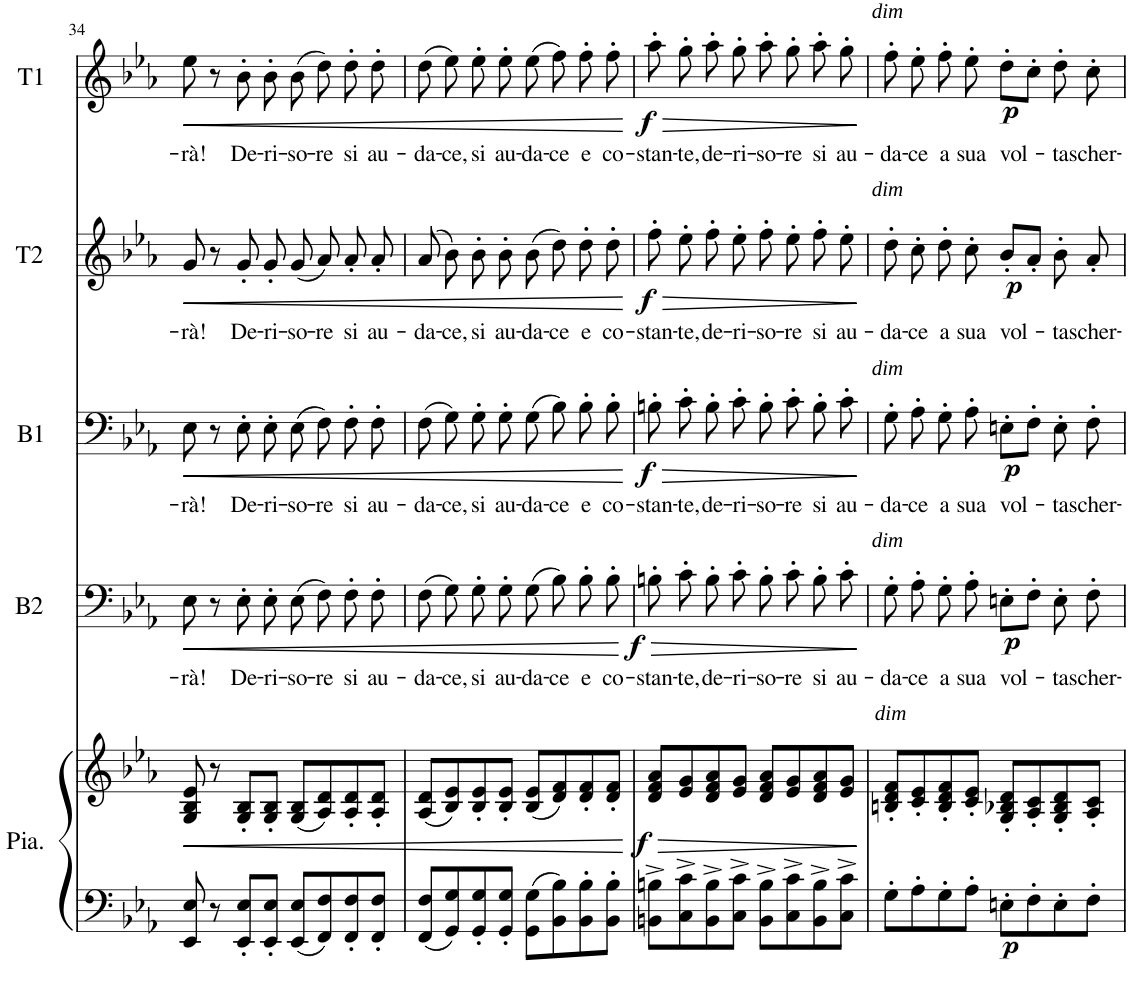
**kern	**kern	**dynam	**kern	**text	**dynam	**kern	**text	**dynam	**kern	**text	**dynam	**kern	**text	**dynam
*part5	*part5	*part5	*part4	*part4	*part4	*part3	*part3	*part3	*part2	*part2	*part2	*part1	*part1	*part1
*staff6	*staff5	*staff5/6	*staff4	*staff4	*staff4	*staff3	*staff3	*staff3	*staff2	*staff2	*staff2	*staff1	*staff1	*staff1
*I"Piano	*	*	*I"Basse 2	*	*	*I"Basse 1	*	*	*I"Ténor 2	*	*	*I"Ténor 1	*	*
*I'Pia.	*	*	*I'B2	*	*	*I'B1	*	*	*I'T2	*	*	*I'T1	*	*
!!LO:PB:g=z
*clefF4	*clefG2	*	*clefF4	*	*	*clefF4	*	*	*clefG2	*	*	*clefG2	*	*
*k[b-e-a-]	*k[b-e-a-]	*	*k[b-e-a-]	*	*	*k[b-e-a-]	*	*	*k[b-e-a-]	*	*	*k[b-e-a-]	*	*
*M4/4	*M4/4	*	*M4/4	*	*	*M4/4	*	*	*M4/4	*	*	*M4/4	*	*
=34	=34	=34	=34	=34	=34	=34	=34	=34	=34	=34	=34	=34	=34	=34
!	!	!LO:HP:b	!	!LO:LY:b	!LO:HP:b	!	!LO:LY:b	!LO:HP:b	!	!LO:LY:b	!LO:HP:b	!	!LO:LY:b	!LO:HP:b
8EE-/ 8E-/	8G/ 8B-/ 8e-/	<	8E-\	-rà!	<	8E-\	-rà!	<	8g/	-rà!	<	8ee-\	-rà!	<
8r	8r	.	8r	.	.	8r	.	.	8r	.	.	8r	.	.
!	!	!	!	!LO:LY:b	!	!	!LO:LY:b	!	!	!LO:LY:b	!	!	!LO:LY:b	!
8EE-/' 8E-/'L	8G/' 8B-/'L	.	8E-'\	De-	.	8E-'\	De-	.	8g'/	De-	.	8b-'\	De-	.
!	!	!	!	!LO:LY:b	!	!	!LO:LY:b	!	!	!LO:LY:b	!	!	!LO:LY:b	!
8EE-/' 8E-/'J	8G/' 8B-/'J	.	8E-'\	-ri-	.	8E-'\	-ri-	.	8g'/	-ri-	.	8b-'\	-ri-	.
!	!	!	!	!LO:LY:b	!	!	!LO:LY:b	!	!	!LO:LY:b	!	!	!LO:LY:b	!
8EE-/ 8E-/L	(8G/ 8B-/L	.	(8E-\	-so-	.	(8E-\	-so-	.	(8g/	-so-	.	(8b-\	-so-	.
!	!	!	!	!LO:LY:b	!	!	!LO:LY:b	!	!	!LO:LY:b	!	!	!LO:LY:b	!
8FF/ 8F/	8A-/ 8d/)	.	8F\)	-re	.	8F\)	-re	.	8a-/)	-re	.	8dd\)	-re	.
!	!	!	!	!LO:LY:b	!	!	!LO:LY:b	!	!	!LO:LY:b	!	!	!LO:LY:b	!
8FF/' 8F/'	8A-/' 8d/'	.	8F'\	si	.	8F'\	si	.	8a-'/	si	.	8dd'\	si	.
!	!	!	!	!LO:LY:b	!	!	!LO:LY:b	!	!	!LO:LY:b	!	!	!LO:LY:b	!
8FF/' 8F/'J	8A-/' 8d/'J	.	8F'\	au-	.	8F'\	au-	.	8a-'/	au-	.	8dd'\	au-	.
=35	=35	=35	=35	=35	=35	=35	=35	=35	=35	=35	=35	=35	=35	=35
!	!	!	!	!LO:LY:b	!	!	!LO:LY:b	!	!	!LO:LY:b	!	!	!LO:LY:b	!
8FF/ 8F/L	(8A-/ 8d/L	.	(8F\	-da-	.	(8F\	-da-	.	(8a-/	-da-	.	(8dd\	-da-	.
!	!	!	!	!LO:LY:b	!	!	!LO:LY:b	!	!	!LO:LY:b	!	!	!LO:LY:b	!
8GG/ 8G/	8B-/ 8e-/)	.	8G\)	-ce,	.	8G\)	-ce,	.	8b-\)	-ce,	.	8ee-\)	-ce,	.
!	!	!	!	!LO:LY:b	!	!	!LO:LY:b	!	!	!LO:LY:b	!	!	!LO:LY:b	!
8GG/' 8G/'	8B-/' 8e-/'	.	8G'\	si	.	8G'\	si	.	8b-'\	si	.	8ee-'\	si	.
!	!	!	!	!LO:LY:b	!	!	!LO:LY:b	!	!	!LO:LY:b	!	!	!LO:LY:b	!
8GG/' 8G/'J	8B-/' 8e-/'J	.	8G'\	au-	.	8G'\	au-	.	8b-'\	au-	.	8ee-'\	au-	.
!	!	!	!	!LO:LY:b	!	!	!LO:LY:b	!	!	!LO:LY:b	!	!	!LO:LY:b	!
8GG\ 8G\L	(8B-/ 8e-/L	.	(8G\	-da-	.	(8G\	-da-	.	(8b-\	-da-	.	(8ee-\	-da-	.
!	!	!	!	!LO:LY:b	!	!	!LO:LY:b	!	!	!LO:LY:b	!	!	!LO:LY:b	!
8BB-\ 8B-\	8d/ 8f/)	.	8B-\)	-ce	.	8B-\)	-ce	.	8dd\)	-ce	.	8ff\)	-ce	.
!	!	!	!	!LO:LY:b	!	!	!LO:LY:b	!	!	!LO:LY:b	!	!	!LO:LY:b	!
8BB-\' 8B-\'	8d/' 8f/'	.	8B-'\	e	.	8B-'\	e	.	8dd'\	e	.	8ff'\	e	.
!	!	!	!	!LO:LY:b	!	!	!LO:LY:b	!	!	!LO:LY:b	!	!	!LO:LY:b	!
8BB-\' 8B-\'J	8d/' 8f/'J	.	8B-'\	co-	.	8B-'\	co-	.	8dd'\	co-	.	8ff'\	co-	.
.	.	[	.	.	[	.	.	[	.	.	[	.	.	[
=36	=36	=36	=36	=36	=36	=36	=36	=36	=36	=36	=36	=36	=36	=36
!	!	!LO:HP:b	!	!LO:LY:b	!LO:HP:b	!	!LO:LY:b	!LO:HP:b	!	!LO:LY:b	!LO:HP:b	!	!LO:LY:b	!LO:HP:b
!	!	!LO:DY:n=1:b	!	!	!LO:DY:n=1:b	!	!	!LO:DY:n=1:b	!	!	!LO:DY:n=1:b	!	!	!LO:DY:n=1:b
8BBn\^ 8Bn\^L	8d/ 8f/ 8a-/L	> f	8Bn'\	-stan-	> f	8Bn'\	-stan-	> f	8ff'\	-stan-	> f	8aa-'\	-stan-	> f
!	!	!	!	!LO:LY:b	!	!	!LO:LY:b	!	!	!LO:LY:b	!	!	!LO:LY:b	!
8C\^ 8c\^	8e-/ 8g/	.	8c'\	-te,	.	8c'\	-te,	.	8ee-'\	-te,	.	8gg'\	-te,	.
!	!	!	!	!LO:LY:b	!	!	!LO:LY:b	!	!	!LO:LY:b	!	!	!LO:LY:b	!
8BB\^ 8B\^	8d/ 8f/ 8a-/	.	8B'\	de-	.	8B'\	de-	.	8ff'\	de-	.	8aa-'\	de-	.
!	!	!	!	!LO:LY:b	!	!	!LO:LY:b	!	!	!LO:LY:b	!	!	!LO:LY:b	!
8C\^ 8c\^J	8e-/ 8g/J	.	8c'\	-ri-	.	8c'\	-ri-	.	8ee-'\	-ri-	.	8gg'\	-ri-	.
!	!	!	!	!LO:LY:b	!	!	!LO:LY:b	!	!	!LO:LY:b	!	!	!LO:LY:b	!
8BB\^ 8B\^L	8d/ 8f/ 8a-/L	.	8B'\	-so-	.	8B'\	-so-	.	8ff'\	-so-	.	8aa-'\	-so-	.
!	!	!	!	!LO:LY:b	!	!	!LO:LY:b	!	!	!LO:LY:b	!	!	!LO:LY:b	!
8C\^ 8c\^	8e-/ 8g/	.	8c'\	-re	.	8c'\	-re	.	8ee-'\	-re	.	8gg'\	-re	.
!	!	!	!	!LO:LY:b	!	!	!LO:LY:b	!	!	!LO:LY:b	!	!	!LO:LY:b	!
8BB\^ 8B\^	8d/ 8f/ 8a-/	.	8B'\	si	.	8B'\	si	.	8ff'\	si	.	8aa-'\	si	.
!	!	!	!	!LO:LY:b	!	!	!LO:LY:b	!	!	!LO:LY:b	!	!	!LO:LY:b	!
8C\^ 8c\^J	8e-/ 8g/J	.	8c'\	au-	.	8c'\	au-	.	8ee-'\	au-	.	8gg'\	au-	.
.	.	]	.	.	]	.	.	]	.	.	]	.	.	]
=37	=37	=37	=37	=37	=37	=37	=37	=37	=37	=37	=37	=37	=37	=37
!	!	!	!	!	!	!	!	!	!	!	!	!LO:TX:a:i:t=dim	!	!
!	!	!	!	!	!	!	!	!	!LO:TX:a:i:t=dim	!	!	!	!	!
!	!	!	!	!	!	!LO:TX:a:i:t=dim	!	!	!	!	!	!	!	!
!	!	!	!LO:TX:a:i:t=dim	!	!	!	!	!	!	!	!	!	!	!
!	!LO:TX:a:i:t=dim	!	!	!	!	!	!	!	!	!	!	!	!	!
!	!	!	!	!LO:LY:b	!	!	!LO:LY:b	!	!	!LO:LY:b	!	!	!LO:LY:b	!
8G'\L	8Bn/' 8d/' 8f/'L	.	8G'\	-da-	.	8G'\	-da-	.	8dd'\	-da-	.	8ff'\	-da-	.
!	!	!	!	!LO:LY:b	!	!	!LO:LY:b	!	!	!LO:LY:b	!	!	!LO:LY:b	!
8A-'\	8c/' 8e-/'	.	8A-'\	-ce	.	8A-'\	-ce	.	8cc'\	-ce	.	8ee-'\	-ce	.
!	!	!	!	!LO:LY:b	!	!	!LO:LY:b	!	!	!LO:LY:b	!	!	!LO:LY:b	!
8G'\	8B/' 8d/' 8f/'	.	8G'\	a	.	8G'\	a	.	8dd'\	a	.	8ff'\	a	.
!	!	!	!	!LO:LY:b	!	!	!LO:LY:b	!	!	!LO:LY:b	!	!	!LO:LY:b	!
8A-'\J	8c/' 8e-/'J	.	8A-'\	sua	.	8A-'\	sua	.	8cc'\	sua	.	8ee-'\	sua	.
!	!	!LO:DY:b=2	!	!LO:LY:b	!LO:DY:b	!	!LO:LY:b	!LO:DY:b	!	!LO:LY:b	!LO:DY:b	!	!LO:LY:b	!LO:DY:b
8En'\L	8G/' 8B-X/' 8d/'L	p	8En'\L	vol-	p	8En'\L	vol-	p	8b-'/L	vol-	p	8dd'\L	vol-	p
8F'\	8A-/' 8c/'	.	8F'\J	.	.	8F'\J	.	.	8a-'/J	.	.	8cc'\J	.	.
!	!	!	!	!LO:LY:b	!	!	!LO:LY:b	!	!	!LO:LY:b	!	!	!LO:LY:b	!
8E'\	8G/' 8B-/' 8d/'	.	8E'\	-ta	.	8E'\	-ta	.	8b-'\	-ta	.	8dd'\	-ta	.
!	!	!	!	!LO:LY:b	!	!	!LO:LY:b	!	!	!LO:LY:b	!	!	!LO:LY:b	!
8F'\J	8A-/' 8c/'J	.	8F'\	scher-	.	8F'\	scher-	.	8a-'/	scher-	.	8cc'\	scher-	.
=	=	=	=	=	=	=	=	=	=	=	=	=	=	=
*-	*-	*-	*-	*-	*-	*-	*-	*-	*-	*-	*-	*-	*-	*-
